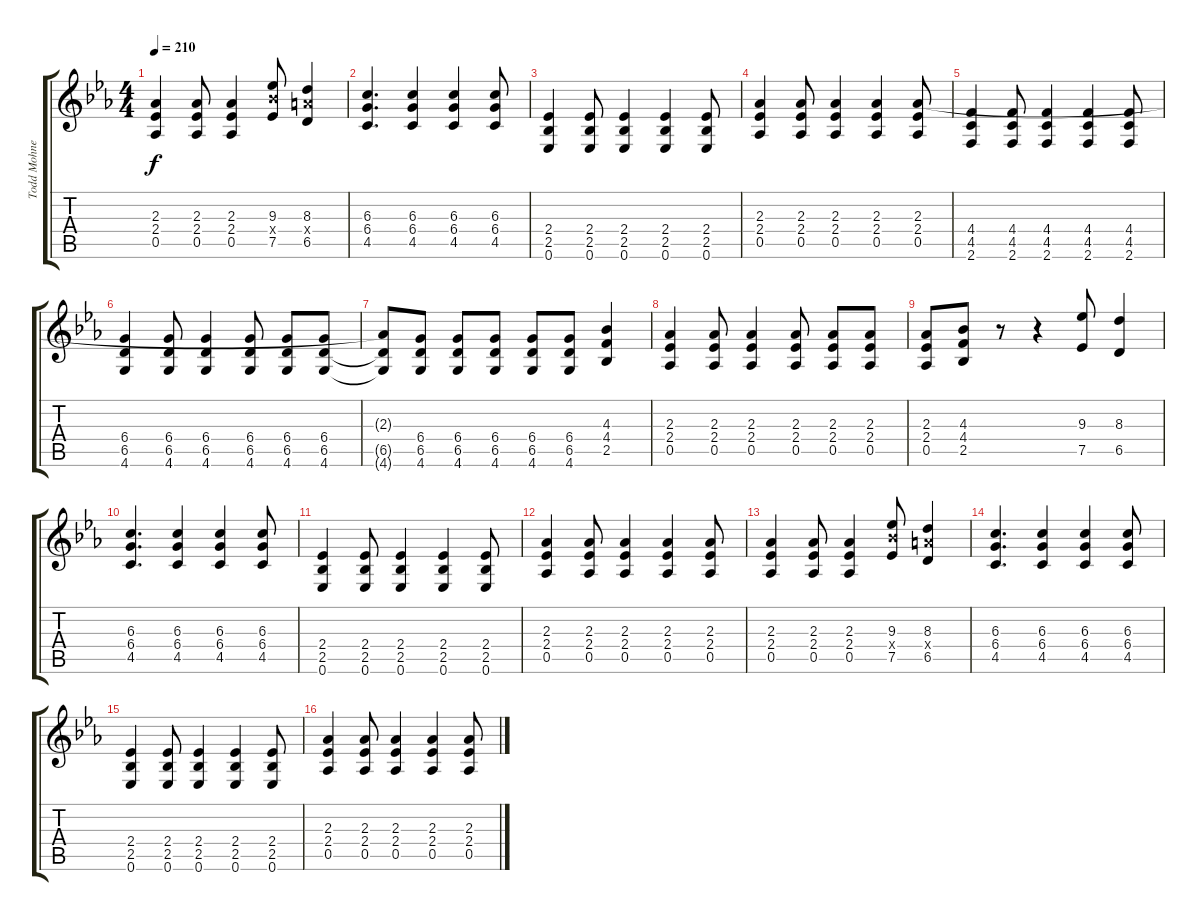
\track ("Todd Mohney" "Todd Mohne") {instrument distortionguitar}
\staff {score tabs}
\tuning (Eb4 Bb3 Gb3 Db3 Ab2 Eb2) {hide}
\ts (4 4)
\tempo 210
\clef g2
\ks eb
(2.3 2.4 0.5).4{dy f} (2.3 2.4 0.5).8 (2.3 2.4 0.5).4 (9.3 9.4{x} 7.5).8 (8.3 8.4{x} 6.5).4 |
(6.3 6.4 4.5).4{d} (6.3 6.4 4.5).4 (6.3 6.4 4.5).4 (6.3 6.4 4.5).8 |
(2.4 2.5 0.6).4 (2.4 2.5 0.6).8 (2.4 2.5 0.6).4 (2.4 2.5 0.6).4 (2.4 2.5 0.6).8 |
(2.3 2.4 0.5).4 (2.3 2.4 0.5).8 (2.3 2.4 0.5).4 (2.3 2.4 0.5).4 (2.3 2.4 0.5).8 |
(4.4 4.5 2.6).4 (4.4 4.5 2.6).8 (4.4 4.5 2.6).4 (4.4 4.5 2.6).4 (4.4 4.5 2.6).8 |
(6.4 6.5 4.6).4 (6.4 6.5 4.6).8 (6.4 6.5 4.6).4 (6.4 6.5 4.6).8 (6.4 6.5 4.6).8 (6.4 6.5 4.6).8 |
(2.3{t} 6.5{t} 4.6{t}).8 (6.4 6.5 4.6).8 (6.4 6.5 4.6).8 (6.4 6.5 4.6).8 (6.4 6.5 4.6).8 (6.4 6.5 4.6).8 (4.3 4.4 2.5).4 |
(2.3 2.4 0.5).4 (2.3 2.4 0.5).8 (2.3 2.4 0.5).4 (2.3 2.4 0.5).8 (2.3 2.4 0.5).8 (2.3 2.4 0.5).8 |
(2.3 2.4 0.5).8 (4.3 4.4 2.5).8 r.8 r.4 (9.3 7.5).8 (8.3 6.5).4 |
(6.3 6.4 4.5).4{d} (6.3 6.4 4.5).4 (6.3 6.4 4.5).4 (6.3 6.4 4.5).8 |
(2.4 2.5 0.6).4 (2.4 2.5 0.6).8 (2.4 2.5 0.6).4 (2.4 2.5 0.6).4 (2.4 2.5 0.6).8 |
(2.3 2.4 0.5).4 (2.3 2.4 0.5).8 (2.3 2.4 0.5).4 (2.3 2.4 0.5).4 (2.3 2.4 0.5).8 |
(2.3 2.4 0.5).4 (2.3 2.4 0.5).8 (2.3 2.4 0.5).4 (9.3 9.4{x} 7.5).8 (8.3 8.4{x} 6.5).4 |
(6.3 6.4 4.5).4{d} (6.3 6.4 4.5).4 (6.3 6.4 4.5).4 (6.3 6.4 4.5).8 |
(2.4 2.5 0.6).4 (2.4 2.5 0.6).8 (2.4 2.5 0.6).4 (2.4 2.5 0.6).4 (2.4 2.5 0.6).8 |
(2.3 2.4 0.5).4 (2.3 2.4 0.5).8 (2.3 2.4 0.5).4 (2.3 2.4 0.5).4 (2.3 2.4 0.5).8
